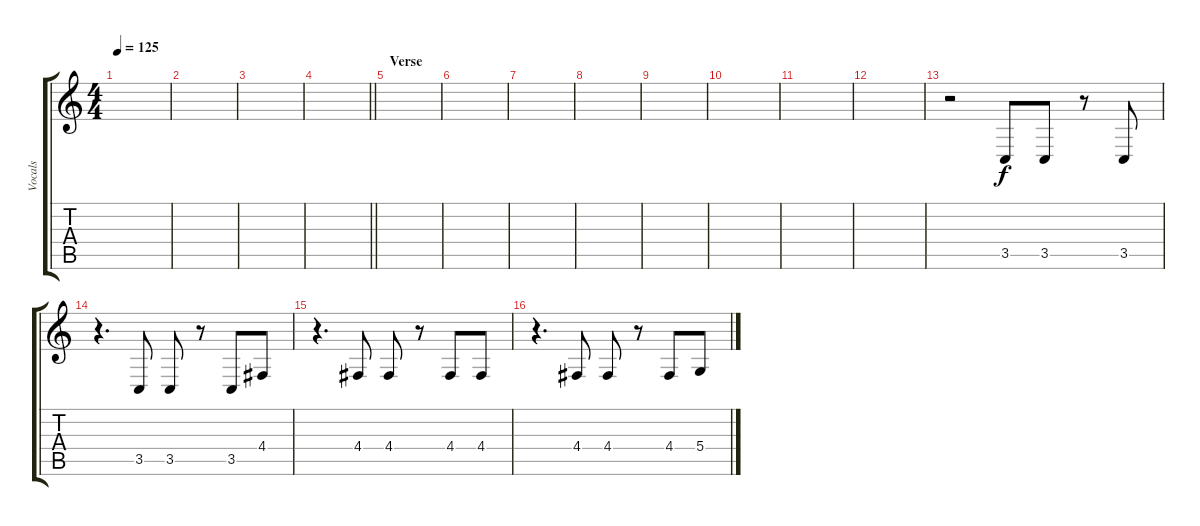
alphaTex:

\track ("Vocals" "Vocals") {instrument harpsichord}
\staff {score tabs}
\tuning (E4 B3 G3 D3 A2 D2) {hide}
\ts (4 4)
\tempo 125
\clef g2
\ks c
|
|
|
\barLineRight lightlight
|
\section ("" "Verse")
|
|
|
|
|
|
|
|
r.2 3.5.8 3.5.8 r.8 3.5.8 |
r.4{d} 3.5.8 3.5.8 r.8 3.5.8 4.4.8 |
r.4{d} 4.4.8 4.4.8 r.8 4.4.8 4.4.8 |
r.4{d} 4.4.8 4.4.8 r.8 4.4.8 5.4.8
